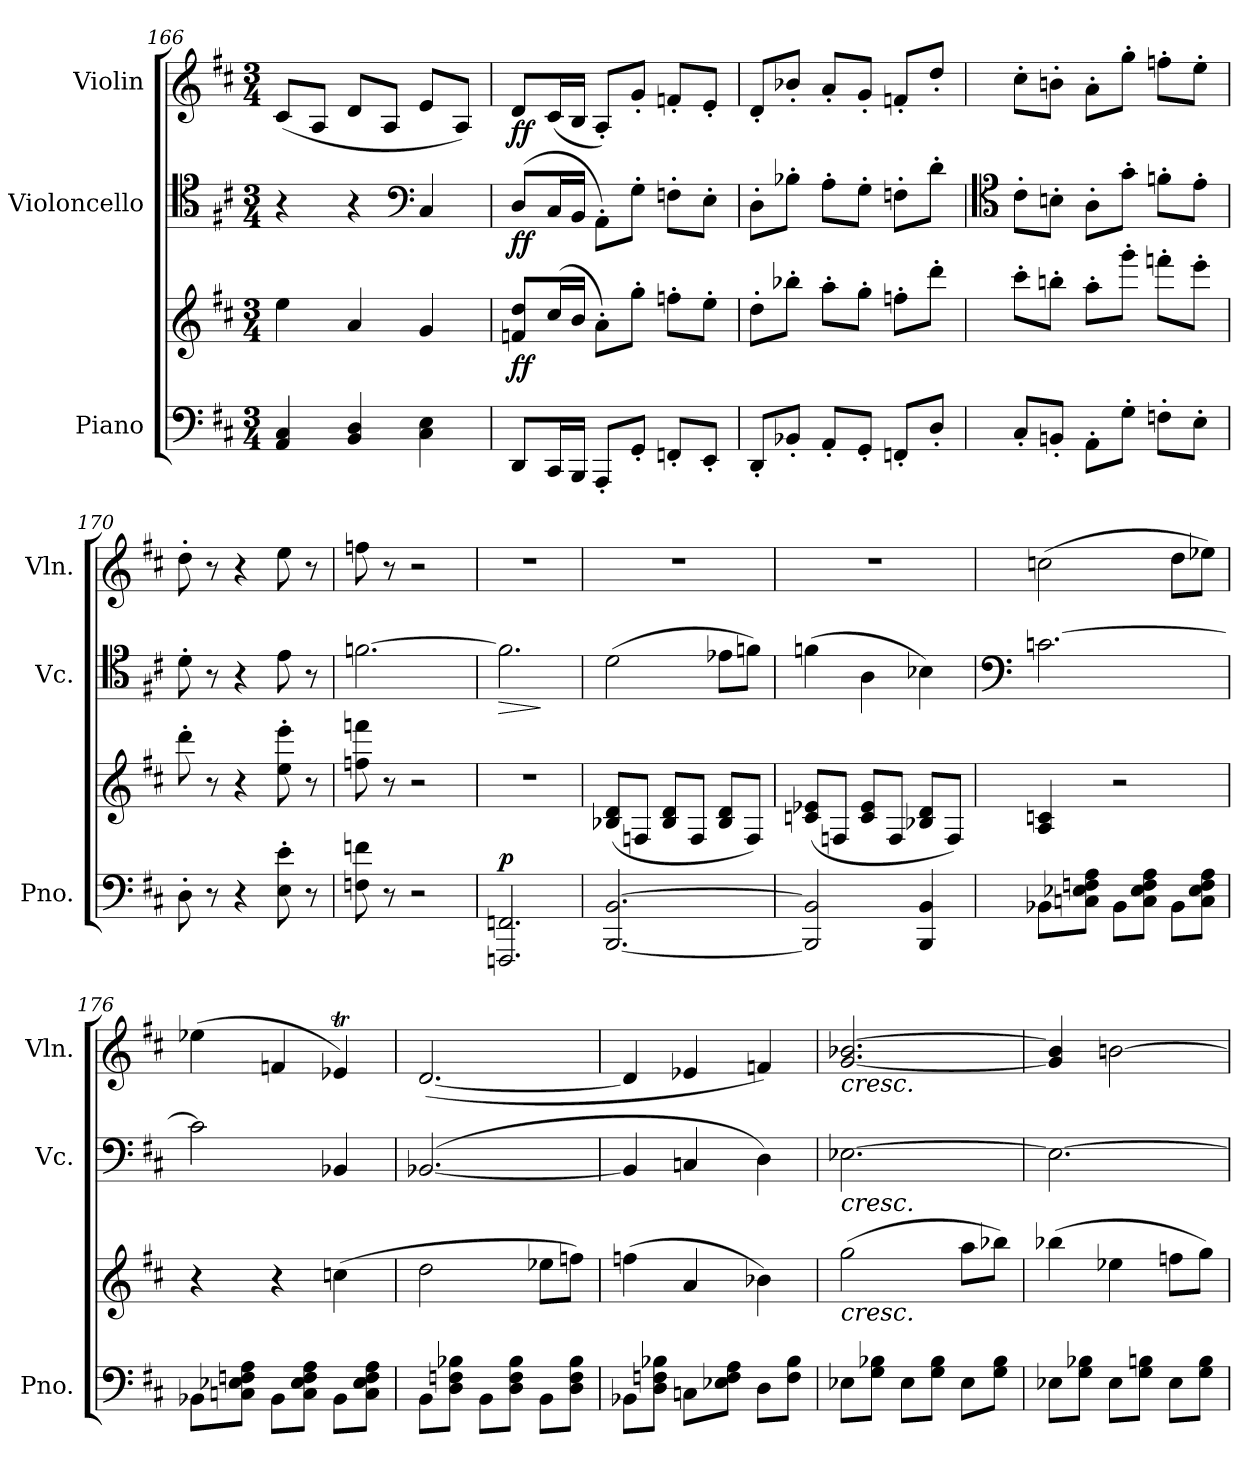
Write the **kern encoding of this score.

**kern	**kern	**dynam	**kern	**dynam	**kern	**dynam
*part3	*part3	*part3	*part2	*part2	*part1	*part1
*staff4	*staff3	*staff3/4	*staff2	*staff2	*staff1	*staff1
*I"Piano	*	*	*I"Violoncello	*	*I"Violin	*
*I'Pno.	*	*	*I'Vc.	*	*I'Vln.	*
*clefF4	*clefG2	*	*clefC4	*	*clefG2	*
*k[f#c#]	*k[f#c#]	*	*k[f#c#]	*	*k[f#c#]	*
*M3/4	*M3/4	*	*M3/4	*	*M3/4	*
=166	=166	=166	=166	=166	=166	=166
4AA/ 4C#/	4ee\	.	4r	.	(<8c#/L	.
.	.	.	.	.	8A/J	.
4BB/ 4D/	4a/	.	4r	.	8d/L	.
.	.	.	.	.	8A/J	.
*	*	*	*clefF4	*	*	*
4C#\ 4E\	4g/	.	4C#/	.	8e/L	.
.	.	.	.	.	8A/J)	.
!!LO:PB:g=z
=167	=167	=167	=167	=167	=167	=167
!	!	!LO:DY:b	!	!LO:DY:b	!	!LO:DY:b
8DD/L	8fn/ 8dd/L	ff	(>8D/L	ff	8d/L	ff
16CC#/L	(>16cc#/L	.	16C#/L	.	(<16c#/L	.
16BBB/JJ	16b/JJ	.	16BB/JJ	.	16B/JJ	.
8AAA'/L	8a'\L)	.	8AA'\L)	.	8A'/L)	.
8GG'/J	8gg'\J	.	8G'\J	.	8g'/J	.
8FFn'/L	8ffn'\L	.	8Fn'\L	.	8fn'/L	.
8EE'/J	8ee'\J	.	8E'\J	.	8e'/J	.
=168	=168	=168	=168	=168	=168	=168
8DD'/L	8dd'\L	.	8D'\L	.	8d'/L	.
8BB-X'/J	8bb-X'\J	.	8B-X'\J	.	8b-X'/J	.
8AA'/L	8aa'\L	.	8A'\L	.	8a'/L	.
8GG'/J	8gg'\J	.	8G'\J	.	8g'/J	.
8FFn'/L	8ffn'\L	.	8Fn'\L	.	8fn'/L	.
8D'/J	8ddd'\J	.	8d'\J	.	8dd'/J	.
=169	=169	=169	=169	=169	=169	=169
*	*	*	*clefC4	*	*	*
8C#'/L	8ccc#'\L	.	8c#'\L	.	8cc#'\L	.
8BBn'/J	8bbn'\J	.	8Bn'\J	.	8bn'\J	.
8AA'\L	8aa'\L	.	8A'\L	.	8a'\L	.
8G'\J	8ggg'\J	.	8g'\J	.	8gg'\J	.
8Fn'\L	8fffn'\L	.	8fn'\L	.	8ffn'\L	.
8E'\J	8eee'\J	.	8e'\J	.	8ee'\J	.
=170	=170	=170	=170	=170	=170	=170
8D'\	8ddd'\	.	8d'\	.	8dd'\	.
8r	8r	.	8r	.	8r	.
4r	4r	.	4r	.	4r	.
8E\' 8e\'	8ee\' 8eee\'	.	8e\	.	8ee\	.
8r	8r	.	8r	.	8r	.
=171	=171	=171	=171	=171	=171	=171
8Fn\ 8fn\	8ffn\ 8fffn\	.	[2.fn\	.	8ffn\	.
8r	8r	.	.	.	8r	.
2r	2r	.	.	.	2r	.
=172	=172	=172	=172	=172	=172	=172
!	!	!LO:DY:a=2	!	!LO:HP:b	!	!
2.FFFn/ 2.FFn/	2.r	p	2.f\]	>	2.r	.
.	.	.	.	]	.	.
=173	=173	=173	=173	=173	=173	=173
[2.BBB/ [2.BB/	(<8B-X/ 8d/L	.	(>2d\	.	2.r	.
.	8Fn/J	.	.	.	.	.
.	8B-/ 8d/L	.	.	.	.	.
.	8F/J	.	.	.	.	.
.	8B-/ 8d/L	.	8e-X\L	.	.	.
.	8F/J)	.	8fn\J)	.	.	.
!!LO:LB:g=z
=174	=174	=174	=174	=174	=174	=174
2BBB/] 2BB/]	(<8cn/ 8e-X/L	.	(>4fn\	.	2.r	.
.	8Fn/J	.	.	.	.	.
.	8c/ 8e-/L	.	4A\	.	.	.
.	8F/J	.	.	.	.	.
4BBB/ 4BB/	8B-X/ 8d/L	.	4B-X\)	.	.	.
.	8F/J)	.	.	.	.	.
=175	=175	=175	=175	=175	=175	=175
*	*	*	*clefF4	*	*	*
8BB-X\L	4A/ 4cn/	.	[2.cn\	.	(>2ccn\	.
8Cn\ 8E-X\ 8Fn\ 8A\J	.	.	.	.	.	.
8BB-\L	2r	.	.	.	.	.
8C\ 8E-\ 8F\ 8A\J	.	.	.	.	.	.
8BB-\L	.	.	.	.	8dd\L	.
8C\ 8E-\ 8F\ 8A\J	.	.	.	.	8ee-X\J)	.
=176	=176	=176	=176	=176	=176	=176
8BB-X\L	4r	.	2c\]	.	(>4ee-X\	.
8Cn\ 8E-X\ 8Fn\ 8A\J	.	.	.	.	.	.
8BB-\L	4r	.	.	.	4fn/	.
8C\ 8E-\ 8F\ 8A\J	.	.	.	.	.	.
8BB-\L	(>4ccn\	.	4BB-X/	.	4e-XT/)	.
8C\ 8E-\ 8F\ 8A\J	.	.	.	.	.	.
=177	=177	=177	=177	=177	=177	=177
8BB\L	2dd\	.	(>[2.BB-X/	.	(>[2.d/	.
8D\ 8Fn\ 8B-X\J	.	.	.	.	.	.
8BB\L	.	.	.	.	.	.
8D\ 8F\ 8B-\J	.	.	.	.	.	.
8BB\L	8ee-X\L	.	.	.	.	.
8D\ 8F\ 8B-\J	8ffn\J)	.	.	.	.	.
=178	=178	=178	=178	=178	=178	=178
8BB-X\L	(>4ffn\	.	4BB-/]	.	4d/]	.
8D\ 8Fn\ 8B-X\J	.	.	.	.	.	.
8Cn\L	4a/	.	4Cn/	.	4e-X/	.
8E-X\ 8F\ 8A\J	.	.	.	.	.	.
8D\L	4b-X\)	.	4D\)	.	4fn/)	.
8F\ 8B-\J	.	.	.	.	.	.
!!LO:LB:g=z
=179	=179	=179	=179	=179	=179	=179
!	!	!	!	!	!LO:TX:b:i:t=cresc.	!
!	!	!	!LO:TX:b:i:t=cresc.	!	!	!
!	!LO:TX:b:i:t=cresc.	!	!	!	!	!
8E-X\L	(>2gg\	.	[2.E-X\	.	[2.g/ [2.b-X/	.
8G\ 8B-X\J	.	.	.	.	.	.
8E-\L	.	.	.	.	.	.
8G\ 8B-\J	.	.	.	.	.	.
8E-\L	8aa\L	.	.	.	.	.
8G\ 8B-\J	8bb-X\J)	.	.	.	.	.
=180	=180	=180	=180	=180	=180	=180
8E-X\L	(>4bb-X\	.	2.E-\_	.	4g/] 4b-/]	.
8G\ 8B-X\J	.	.	.	.	.	.
8E-\L	4ee-X\	.	.	.	[2bn\	.
8G\ 8Bn\J	.	.	.	.	.	.
8E-\L	8ffn\L	.	.	.	.	.
8G\ 8B\J	8gg\J)	.	.	.	.	.
=	=	=	=	=	=	=
*-	*-	*-	*-	*-	*-	*-
